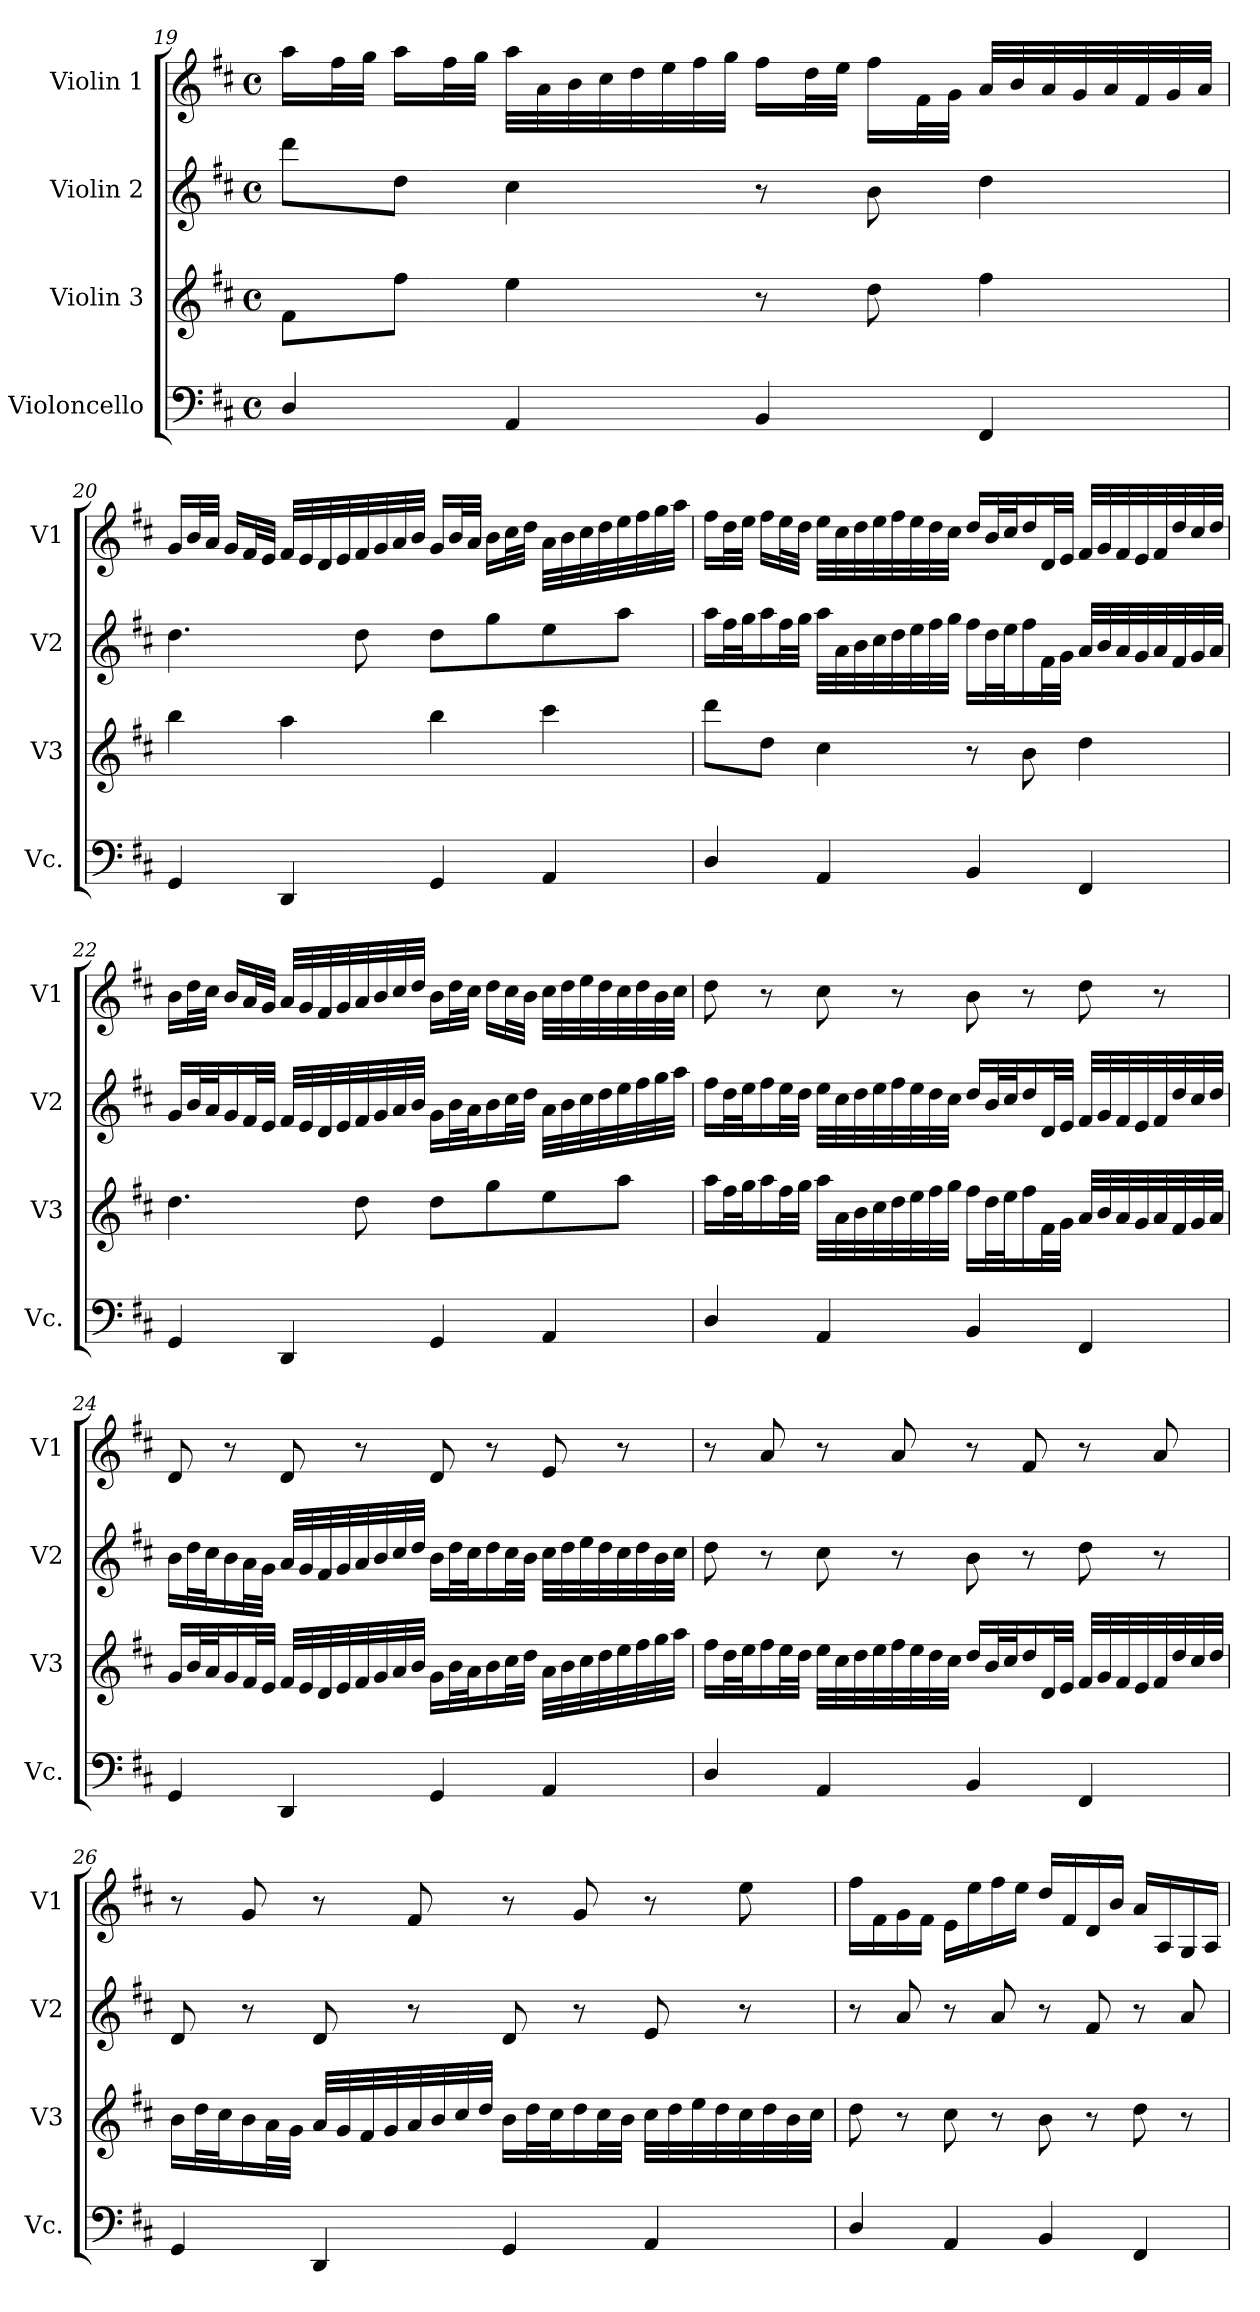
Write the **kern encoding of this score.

**kern	**kern	**kern	**kern
*part4	*part3	*part2	*part1
*staff4	*staff3	*staff2	*staff1
*I"Violoncello	*I"Violin 3	*I"Violin 2	*I"Violin 1
*I'Vc.	*I'V3	*I'V2	*I'V1
!!LO:LB:g=z
*clefF4	*clefG2	*clefG2	*clefG2
*k[f#c#]	*k[f#c#]	*k[f#c#]	*k[f#c#]
*M4/4	*M4/4	*M4/4	*M4/4
*met(c)	*met(c)	*met(c)	*met(c)
=19	=19	=19	=19
4D/	8f#\L	8ddd\L	16aa\LL
.	.	.	32ff#\L
.	.	.	32gg\JJJ
.	8ff#\J	8dd\J	16aa\LL
.	.	.	32ff#\L
.	.	.	32gg\JJJ
4AA/	4ee\	4cc#\	32aa\LLL
.	.	.	32a\
.	.	.	32b\
.	.	.	32cc#\
.	.	.	32dd\
.	.	.	32ee\
.	.	.	32ff#\
.	.	.	32gg\JJJ
4BB/	8r	8r	16ff#\LL
.	.	.	32dd\L
.	.	.	32ee\JJJ
.	8dd\	8b\	16ff#\LL
.	.	.	32f#\L
.	.	.	32g\JJJ
4FF#/	4ff#\	4dd\	32a/LLL
.	.	.	32b/
.	.	.	32a/
.	.	.	32g/
.	.	.	32a/
.	.	.	32f#/
.	.	.	32g/
.	.	.	32a/JJJ
=20	=20	=20	=20
4GG/	4bb\	4.dd\	16g/LL
.	.	.	32b/L
.	.	.	32a/JJJ
.	.	.	16g/LL
.	.	.	32f#/L
.	.	.	32e/JJJ
4DD/	4aa\	.	32f#/LLL
.	.	.	32e/
.	.	.	32d/
.	.	.	32e/
.	.	8dd\	32f#/
.	.	.	32g/
.	.	.	32a/
.	.	.	32b/JJJ
4GG/	4bb\	8dd\L	16g/LL
.	.	.	32b/L
.	.	.	32a/JJJ
.	.	8gg\	16b\LL
.	.	.	32cc#\L
.	.	.	32dd\JJJ
4AA/	4ccc#\	8ee\	32a\LLL
.	.	.	32b\
.	.	.	32cc#\
.	.	.	32dd\
.	.	8aa\J	32ee\
.	.	.	32ff#\
.	.	.	32gg\
.	.	.	32aa\JJJ
!!LO:LB:g=z
=21	=21	=21	=21
4D/	8ddd\L	16aa\LL	16ff#\LL
.	.	32ff#\L	32dd\L
.	.	32gg\J	32ee\JJJ
.	8dd\J	16aa\	16ff#\LL
.	.	32ff#\L	32ee\L
.	.	32gg\JJJ	32dd\JJJ
4AA/	4cc#\	32aa\LLL	32ee\LLL
.	.	32a\	32cc#\
.	.	32b\	32dd\
.	.	32cc#\	32ee\
.	.	32dd\	32ff#\
.	.	32ee\	32ee\
.	.	32ff#\	32dd\
.	.	32gg\JJJ	32cc#\JJJ
4BB/	8r	16ff#\LL	16dd/LL
.	.	32dd\L	32b/L
.	.	32ee\J	32cc#/J
.	8b\	16ff#\	16dd/
.	.	32f#\L	32d/L
.	.	32g\JJJ	32e/JJJ
4FF#/	4dd\	32a/LLL	32f#/LLL
.	.	32b/	32g/
.	.	32a/	32f#/
.	.	32g/	32e/
.	.	32a/	32f#/
.	.	32f#/	32dd/
.	.	32g/	32cc#/
.	.	32a/JJJ	32dd/JJJ
=22	=22	=22	=22
4GG/	4.dd\	16g/LL	16b\LL
.	.	32b/L	32dd\L
.	.	32a/J	32cc#\JJJ
.	.	16g/	16b/LL
.	.	32f#/L	32a/L
.	.	32e/JJJ	32g/JJJ
4DD/	.	32f#/LLL	32a/LLL
.	.	32e/	32g/
.	.	32d/	32f#/
.	.	32e/	32g/
.	8dd\	32f#/	32a/
.	.	32g/	32b/
.	.	32a/	32cc#/
.	.	32b/JJJ	32dd/JJJ
4GG/	8dd\L	16g\LL	16b\LL
.	.	32b\L	32dd\L
.	.	32a\J	32cc#\JJJ
.	8gg\	16b\	16dd\LL
.	.	32cc#\L	32cc#\L
.	.	32dd\JJJ	32b\JJJ
4AA/	8ee\	32a\LLL	32cc#\LLL
.	.	32b\	32dd\
.	.	32cc#\	32ee\
.	.	32dd\	32dd\
.	8aa\J	32ee\	32cc#\
.	.	32ff#\	32dd\
.	.	32gg\	32b\
.	.	32aa\JJJ	32cc#\JJJ
!!LO:PB:g=z
=23	=23	=23	=23
4D/	16aa\LL	16ff#\LL	8dd\
.	32ff#\L	32dd\L	.
.	32gg\J	32ee\J	.
.	16aa\	16ff#\	8r
.	32ff#\L	32ee\L	.
.	32gg\JJJ	32dd\JJJ	.
4AA/	32aa\LLL	32ee\LLL	8cc#\
.	32a\	32cc#\	.
.	32b\	32dd\	.
.	32cc#\	32ee\	.
.	32dd\	32ff#\	8r
.	32ee\	32ee\	.
.	32ff#\	32dd\	.
.	32gg\JJJ	32cc#\JJJ	.
4BB/	16ff#\LL	16dd/LL	8b\
.	32dd\L	32b/L	.
.	32ee\J	32cc#/J	.
.	16ff#\	16dd/	8r
.	32f#\L	32d/L	.
.	32g\JJJ	32e/JJJ	.
4FF#/	32a/LLL	32f#/LLL	8dd\
.	32b/	32g/	.
.	32a/	32f#/	.
.	32g/	32e/	.
.	32a/	32f#/	8r
.	32f#/	32dd/	.
.	32g/	32cc#/	.
.	32a/JJJ	32dd/JJJ	.
=24	=24	=24	=24
4GG/	16g/LL	16b\LL	8d/
.	32b/L	32dd\L	.
.	32a/J	32cc#\J	.
.	16g/	16b\	8r
.	32f#/L	32a\L	.
.	32e/JJJ	32g\JJJ	.
4DD/	32f#/LLL	32a/LLL	8d/
.	32e/	32g/	.
.	32d/	32f#/	.
.	32e/	32g/	.
.	32f#/	32a/	8r
.	32g/	32b/	.
.	32a/	32cc#/	.
.	32b/JJJ	32dd/JJJ	.
4GG/	16g\LL	16b\LL	8d/
.	32b\L	32dd\L	.
.	32a\J	32cc#\J	.
.	16b\	16dd\	8r
.	32cc#\L	32cc#\L	.
.	32dd\JJJ	32b\JJJ	.
4AA/	32a\LLL	32cc#\LLL	8e/
.	32b\	32dd\	.
.	32cc#\	32ee\	.
.	32dd\	32dd\	.
.	32ee\	32cc#\	8r
.	32ff#\	32dd\	.
.	32gg\	32b\	.
.	32aa\JJJ	32cc#\JJJ	.
!!LO:LB:g=z
=25	=25	=25	=25
4D/	16ff#\LL	8dd\	8r
.	32dd\L	.	.
.	32ee\J	.	.
.	16ff#\	8r	8a/
.	32ee\L	.	.
.	32dd\JJJ	.	.
4AA/	32ee\LLL	8cc#\	8r
.	32cc#\	.	.
.	32dd\	.	.
.	32ee\	.	.
.	32ff#\	8r	8a/
.	32ee\	.	.
.	32dd\	.	.
.	32cc#\JJJ	.	.
4BB/	16dd/LL	8b\	8r
.	32b/L	.	.
.	32cc#/J	.	.
.	16dd/	8r	8f#/
.	32d/L	.	.
.	32e/JJJ	.	.
4FF#/	32f#/LLL	8dd\	8r
.	32g/	.	.
.	32f#/	.	.
.	32e/	.	.
.	32f#/	8r	8a/
.	32dd/	.	.
.	32cc#/	.	.
.	32dd/JJJ	.	.
=26	=26	=26	=26
4GG/	16b\LL	8d/	8r
.	32dd\L	.	.
.	32cc#\J	.	.
.	16b\	8r	8g/
.	32a\L	.	.
.	32g\JJJ	.	.
4DD/	32a/LLL	8d/	8r
.	32g/	.	.
.	32f#/	.	.
.	32g/	.	.
.	32a/	8r	8f#/
.	32b/	.	.
.	32cc#/	.	.
.	32dd/JJJ	.	.
4GG/	16b\LL	8d/	8r
.	32dd\L	.	.
.	32cc#\J	.	.
.	16dd\	8r	8g/
.	32cc#\L	.	.
.	32b\JJJ	.	.
4AA/	32cc#\LLL	8e/	8r
.	32dd\	.	.
.	32ee\	.	.
.	32dd\	.	.
.	32cc#\	8r	8ee\
.	32dd\	.	.
.	32b\	.	.
.	32cc#\JJJ	.	.
!!LO:LB:g=z
=27	=27	=27	=27
4D/	8dd\	8r	16ff#\LL
.	.	.	16f#\
.	8r	8a/	16g\
.	.	.	16f#\JJ
4AA/	8cc#\	8r	16e\LL
.	.	.	16ee\
.	8r	8a/	16ff#\
.	.	.	16ee\JJ
4BB/	8b\	8r	16dd/LL
.	.	.	16f#/
.	8r	8f#/	16d/
.	.	.	16b/JJ
4FF#/	8dd\	8r	16a/LL
.	.	.	16A/
.	8r	8a/	16G/
.	.	.	16A/JJ
=	=	=	=
*-	*-	*-	*-
